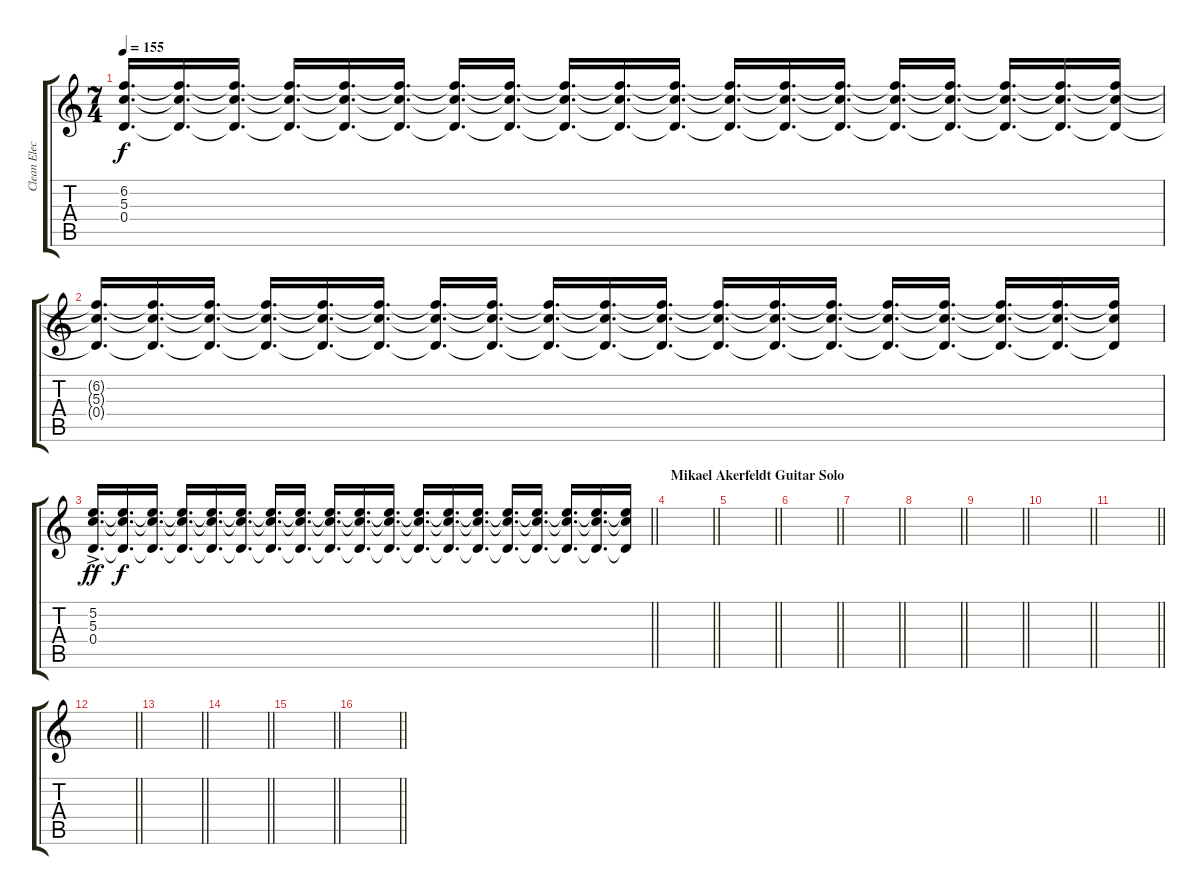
\track ("Clean Electric Guitar" "Clean Elec") {instrument electricguitarjazz}
\staff {score tabs}
\tuning (E4 B3 G3 D3 A2 D2) {hide}
\ts (7 4)
\tempo 155
\clef g2
\ks c
(6.2{t} 5.3{t} 0.4{t}).16{d dy f} (6.2{t} 5.3{t} 0.4{t}).16{d} (6.2{t} 5.3{t} 0.4{t}).16{d} (6.2{t} 5.3{t} 0.4{t}).16{d} (6.2{t} 5.3{t} 0.4{t}).16{d} (6.2{t} 5.3{t} 0.4{t}).16{d} (6.2{t} 5.3{t} 0.4{t}).16{d} (6.2{t} 5.3{t} 0.4{t}).16{d} (6.2{t} 5.3{t} 0.4{t}).16{d} (6.2{t} 5.3{t} 0.4{t}).16{d} (6.2{t} 5.3{t} 0.4{t}).16{d} (6.2{t} 5.3{t} 0.4{t}).16{d} (6.2{t} 5.3{t} 0.4{t}).16{d} (6.2{t} 5.3{t} 0.4{t}).16{d} (6.2{t} 5.3{t} 0.4{t}).16{d} (6.2{t} 5.3{t} 0.4{t}).16{d} (6.2{t} 5.3{t} 0.4{t}).16{d} (6.2{t} 5.3{t} 0.4{t}).16{d} (6.2{t} 5.3{t} 0.4{t}).16 |
(6.2{t} 5.3{t} 0.4{t}).16{d} (6.2{t} 5.3{t} 0.4{t}).16{d} (6.2{t} 5.3{t} 0.4{t}).16{d} (6.2{t} 5.3{t} 0.4{t}).16{d} (6.2{t} 5.3{t} 0.4{t}).16{d} (6.2{t} 5.3{t} 0.4{t}).16{d} (6.2{t} 5.3{t} 0.4{t}).16{d} (6.2{t} 5.3{t} 0.4{t}).16{d} (6.2{t} 5.3{t} 0.4{t}).16{d} (6.2{t} 5.3{t} 0.4{t}).16{d} (6.2{t} 5.3{t} 0.4{t}).16{d} (6.2{t} 5.3{t} 0.4{t}).16{d} (6.2{t} 5.3{t} 0.4{t}).16{d} (6.2{t} 5.3{t} 0.4{t}).16{d} (6.2{t} 5.3{t} 0.4{t}).16{d} (6.2{t} 5.3{t} 0.4{t}).16{d} (6.2{t} 5.3{t} 0.4{t}).16{d} (6.2{t} 5.3{t} 0.4{t}).16{d} (6.2{t} 5.3{t} 0.4{t}).16 |
\barLineRight lightlight
(5.2{ac} 5.3{ac} 0.4{ac}).16{d dy ff} (5.2{t} 5.3{t} 0.4{t}).16{d dy f} (5.2{t} 5.3{t} 0.4{t}).16{d} (5.2{t} 5.3{t} 0.4{t}).16{d} (5.2{t} 5.3{t} 0.4{t}).16{d} (5.2{t} 5.3{t} 0.4{t}).16{d} (5.2{t} 5.3{t} 0.4{t}).16{d} (5.2{t} 5.3{t} 0.4{t}).16{d} (5.2{t} 5.3{t} 0.4{t}).16{d} (5.2{t} 5.3{t} 0.4{t}).16{d} (5.2{t} 5.3{t} 0.4{t}).16{d} (5.2{t} 5.3{t} 0.4{t}).16{d} (5.2{t} 5.3{t} 0.4{t}).16{d} (5.2{t} 5.3{t} 0.4{t}).16{d} (5.2{t} 5.3{t} 0.4{t}).16{d} (5.2{t} 5.3{t} 0.4{t}).16{d} (5.2{t} 5.3{t} 0.4{t}).16{d} (5.2{t} 5.3{t} 0.4{t}).16{d} (5.2{t} 5.3{t} 0.4{t}).16 |
\section ("" "Mikael Akerfeldt Guitar Solo")
\barLineRight lightlight
|
\barLineRight lightlight
|
\barLineRight lightlight
|
\barLineRight lightlight
|
\barLineRight lightlight
|
\barLineRight lightlight
|
\barLineRight lightlight
|
\barLineRight lightlight
|
\barLineRight lightlight
|
\barLineRight lightlight
|
\barLineRight lightlight
|
\barLineRight lightlight
|
\barLineRight lightlight
